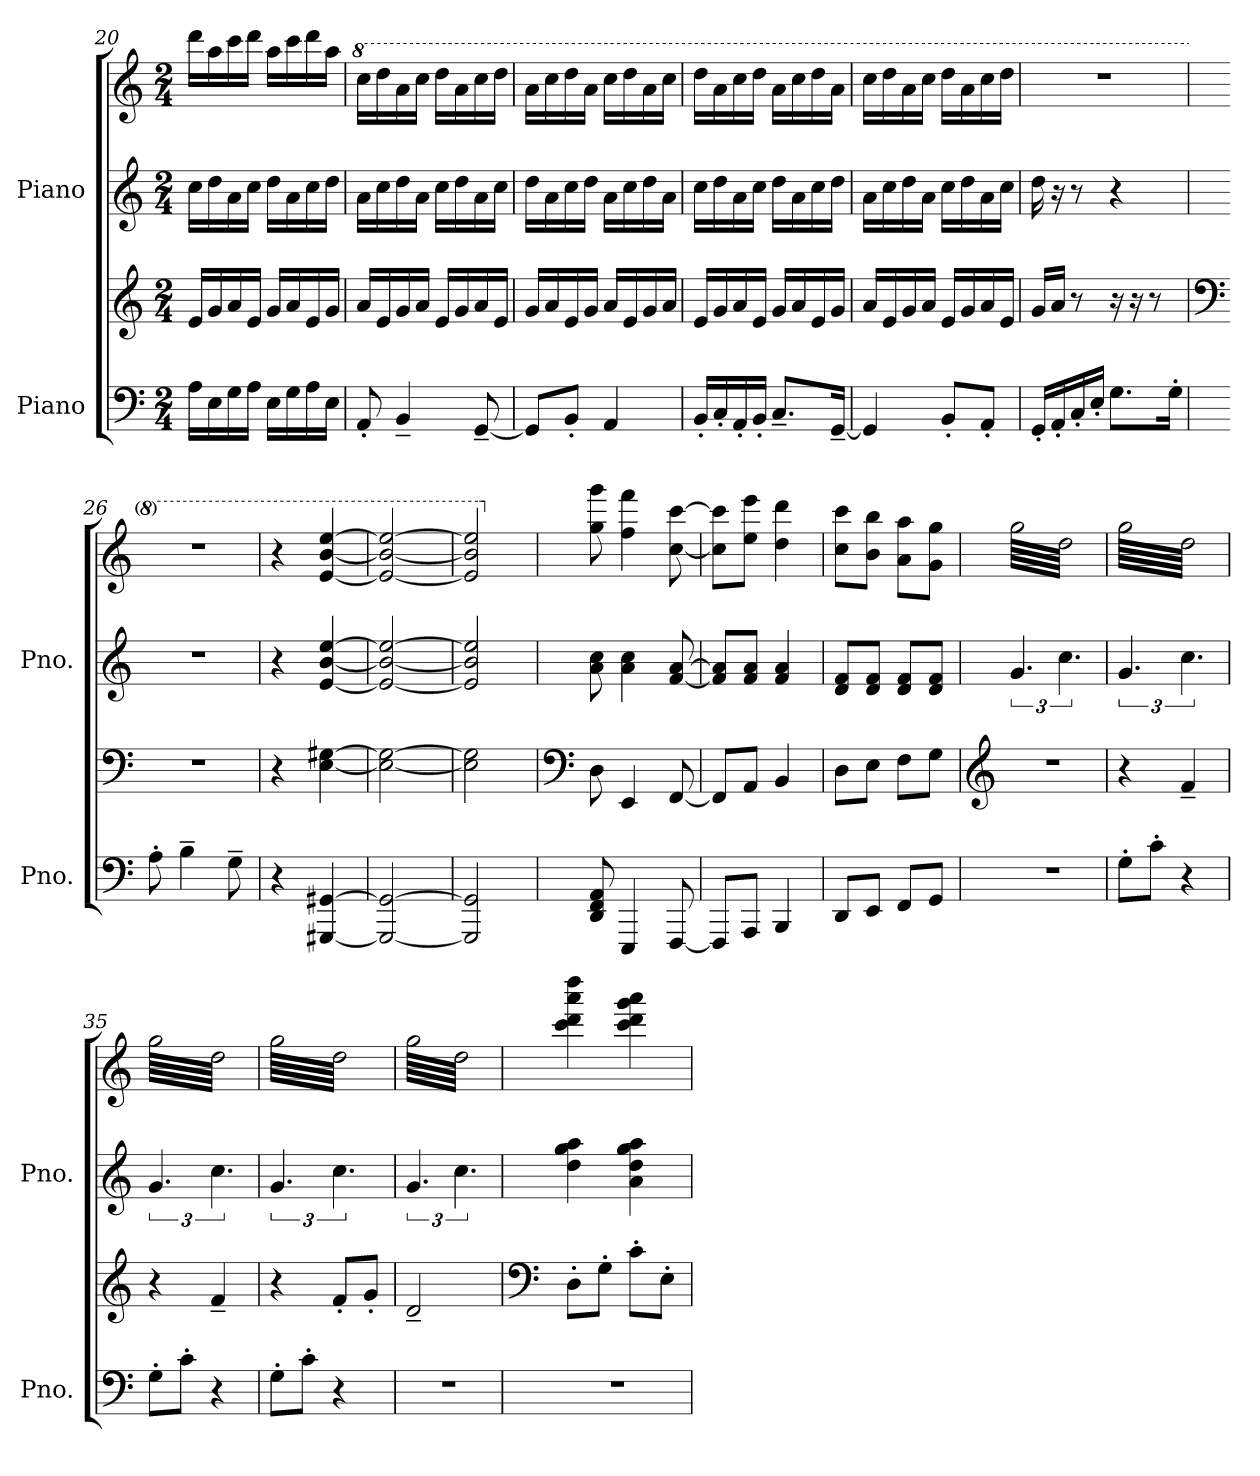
**kern	**kern	**kern	**kern
*part2	*part2	*part1	*part1
*staff4	*staff3	*staff2	*staff1
*I"Piano	*	*I"Piano	*
*I'Pno.	*	*I'Pno.	*
*clefF4	*clefG2	*clefG2	*clefG2
*k[]	*k[]	*k[]	*k[]
*M2/4	*M2/4	*M2/4	*M2/4
=20	=20	=20	=20
16A\LL	16e/LL	16cc\LL	16ddd\LL
16E\	16g/	16dd\	16aa\
16G\	16a/	16a\	16ccc\
16A\JJ	16e/JJ	16cc\JJ	16ddd\JJ
16E\LL	16g/LL	16dd\LL	16aa\LL
16G\	16a/	16a\	16ccc\
16A\	16e/	16cc\	16ddd\
16E\JJ	16g/JJ	16dd\JJ	16aa\JJ
=21	=21	=21	=21
*	*	*	*8va
8AA'/	16a/LL	16a\LL	16ccc\LL
.	16e/	16cc\	16ddd\
4BB~/	16g/	16dd\	16aa\
.	16a/JJ	16a\JJ	16ccc\JJ
.	16e/LL	16cc\LL	16ddd\LL
.	16g/	16dd\	16aa\
[8GG~/	16a/	16a\	16ccc\
.	16e/JJ	16cc\JJ	16ddd\JJ
!!LO:LB:g=z
=22	=22	=22	=22
8GG/L]	16g/LL	16dd\LL	16aa\LL
.	16a/	16a\	16ccc\
8BB'/J	16e/	16cc\	16ddd\
.	16g/JJ	16dd\JJ	16aa\JJ
4AA/	16a/LL	16a\LL	16ccc\LL
.	16e/	16cc\	16ddd\
.	16g/	16dd\	16aa\
.	16a/JJ	16a\JJ	16ccc\JJ
=23	=23	=23	=23
16BB'/LL	16e/LL	16cc\LL	16ddd\LL
16C'/	16g/	16dd\	16aa\
16AA'/	16a/	16a\	16ccc\
16BB'/JJ	16e/JJ	16cc\JJ	16ddd\JJ
8.C~/L	16g/LL	16dd\LL	16aa\LL
.	16a/	16a\	16ccc\
.	16e/	16cc\	16ddd\
[16GG~/Jk	16g/JJ	16dd\JJ	16aa\JJ
=24	=24	=24	=24
4GG/]	16a/LL	16a\LL	16ccc\LL
.	16e/	16cc\	16ddd\
.	16g/	16dd\	16aa\
.	16a/JJ	16a\JJ	16ccc\JJ
8BB'/L	16e/LL	16cc\LL	16ddd\LL
.	16g/	16dd\	16aa\
8AA'/J	16a/	16a\	16ccc\
.	16e/JJ	16cc\JJ	16ddd\JJ
=25	=25	=25	=25
*	*	*	*X8va
16GG'/LL	16g/LL	16dd\	2r
16AA'/	16a/JJ	16r	.
16C'/	8r	8r	.
16E'/JJ	.	.	.
8.G\L	16r	4r	.
.	16r	.	.
.	8r	.	.
16G'\Jk	.	.	.
=26	=26	=26	=26
*	*clefF4	*	*
8A'\	2r	2r	2r
4B~\	.	.	.
8G~\	.	.	.
=27	=27	=27	=27
4r	4r	4r	4r
*	*	*	*8va
[4GGG#X/ [4GG#X/	[4E\ [4G#X\	[4e/ [4b/ [4ee/	[4ee/ [4bb/ [4eee/
=28	=28	=28	=28
2GGG#/_ 2GG#/_	2E\_ 2G#\_	2e/_ 2b/_ 2ee/_	2ee/_ 2bb/_ 2eee/_
=29	=29	=29	=29
2GGG#/] 2GG#/]	2E\] 2G#\]	2e/] 2b/] 2ee/]	2ee/] 2bb/] 2eee/]
!!LO:LB:g=z
=30	=30	=30	=30
*	*clefF4	*	*
*	*	*	*X8va
8DD/ 8FF/ 8AA/	8D\	8a\ 8cc\	8gg\ 8ggg\
4EEE/	4EE/	4a\ 4cc\	4ff\ 4fff\
[8FFF/	[8FF/	[8f/ [8a/	[8cc\ [8ccc\
=31	=31	=31	=31
8FFF/L]	8FF/L]	8f/] 8a/]L	8cc\] 8ccc\]L
8AAA/J	8AA/J	8f/ 8a/J	8ee\ 8eee\J
4BBB/	4BB/	4f/ 4a/	4dd\ 4ddd\
=32	=32	=32	=32
8DD/L	8D\L	8d/ 8f/L	8cc\ 8ccc\L
8EE/J	8E\J	8d/ 8f/J	8b\ 8bb\J
8FF/L	8F\L	8d/ 8f/L	8a\ 8aa\L
8GG/J	8G\J	8d/ 8f/J	8g\ 8gg\J
=33	=33	=33	=33
*	*clefG2	*	*
*	*	*	*tremolo
2r	2r	6.g/	64gg\LLLL
.	.	.	64dd\
.	.	.	64gg\
.	.	.	64dd\
.	.	.	64gg\
.	.	.	64dd\
.	.	.	64gg\
.	.	.	64dd\
.	.	.	64gg\
.	.	.	64dd\
.	.	.	64gg\
.	.	.	64dd\
.	.	.	64gg\
.	.	.	64dd\
.	.	.	64gg\
.	.	.	64dd\
.	.	6.cc\	64gg\
.	.	.	64dd\
.	.	.	64gg\
.	.	.	64dd\
.	.	.	64gg\
.	.	.	64dd\
.	.	.	64gg\
.	.	.	64dd\
.	.	.	64gg\
.	.	.	64dd\
.	.	.	64gg\
.	.	.	64dd\
.	.	.	64gg\
.	.	.	64dd\
.	.	.	64gg\
.	.	.	64dd\JJJJ
=34	=34	=34	=34
8G'\L	4r	6.g/	64gg\LLLL
.	.	.	64dd\
.	.	.	64gg\
.	.	.	64dd\
.	.	.	64gg\
.	.	.	64dd\
.	.	.	64gg\
.	.	.	64dd\
8c'\J	.	.	64gg\
.	.	.	64dd\
.	.	.	64gg\
.	.	.	64dd\
.	.	.	64gg\
.	.	.	64dd\
.	.	.	64gg\
.	.	.	64dd\
4r	4f~/	6.cc\	64gg\
.	.	.	64dd\
.	.	.	64gg\
.	.	.	64dd\
.	.	.	64gg\
.	.	.	64dd\
.	.	.	64gg\
.	.	.	64dd\
.	.	.	64gg\
.	.	.	64dd\
.	.	.	64gg\
.	.	.	64dd\
.	.	.	64gg\
.	.	.	64dd\
.	.	.	64gg\
.	.	.	64dd\JJJJ
=35	=35	=35	=35
8G'\L	4r	6.g/	64gg\LLLL
.	.	.	64dd\
.	.	.	64gg\
.	.	.	64dd\
.	.	.	64gg\
.	.	.	64dd\
.	.	.	64gg\
.	.	.	64dd\
8c'\J	.	.	64gg\
.	.	.	64dd\
.	.	.	64gg\
.	.	.	64dd\
.	.	.	64gg\
.	.	.	64dd\
.	.	.	64gg\
.	.	.	64dd\
4r	4f~/	6.cc\	64gg\
.	.	.	64dd\
.	.	.	64gg\
.	.	.	64dd\
.	.	.	64gg\
.	.	.	64dd\
.	.	.	64gg\
.	.	.	64dd\
.	.	.	64gg\
.	.	.	64dd\
.	.	.	64gg\
.	.	.	64dd\
.	.	.	64gg\
.	.	.	64dd\
.	.	.	64gg\
.	.	.	64dd\JJJJ
=36	=36	=36	=36
8G'\L	4r	6.g/	64gg\LLLL
.	.	.	64dd\
.	.	.	64gg\
.	.	.	64dd\
.	.	.	64gg\
.	.	.	64dd\
.	.	.	64gg\
.	.	.	64dd\
8c'\J	.	.	64gg\
.	.	.	64dd\
.	.	.	64gg\
.	.	.	64dd\
.	.	.	64gg\
.	.	.	64dd\
.	.	.	64gg\
.	.	.	64dd\
4r	8f'/L	6.cc\	64gg\
.	.	.	64dd\
.	.	.	64gg\
.	.	.	64dd\
.	.	.	64gg\
.	.	.	64dd\
.	.	.	64gg\
.	.	.	64dd\
.	8g'/J	.	64gg\
.	.	.	64dd\
.	.	.	64gg\
.	.	.	64dd\
.	.	.	64gg\
.	.	.	64dd\
.	.	.	64gg\
.	.	.	64dd\JJJJ
=37	=37	=37	=37
2r	2d~/	6.g/	64gg\LLLL
.	.	.	64dd\
.	.	.	64gg\
.	.	.	64dd\
.	.	.	64gg\
.	.	.	64dd\
.	.	.	64gg\
.	.	.	64dd\
.	.	.	64gg\
.	.	.	64dd\
.	.	.	64gg\
.	.	.	64dd\
.	.	.	64gg\
.	.	.	64dd\
.	.	.	64gg\
.	.	.	64dd\
.	.	6.cc\	64gg\
.	.	.	64dd\
.	.	.	64gg\
.	.	.	64dd\
.	.	.	64gg\
.	.	.	64dd\
.	.	.	64gg\
.	.	.	64dd\
.	.	.	64gg\
.	.	.	64dd\
.	.	.	64gg\
.	.	.	64dd\
.	.	.	64gg\
.	.	.	64dd\
.	.	.	64gg\
.	.	.	64dd\JJJJ
*	*	*	*Xtremolo
=38	=38	=38	=38
*	*clefF4	*	*
2r	8D'\L	4dd\ 4gg\ 4aa\	4ccc\ 4ddd\ 4aaa\ 4dddd\
.	.	.	.
.	.	.	.
.	.	.	.
.	.	.	.
.	.	.	.
.	.	.	.
.	.	.	.
.	8G'\J	.	.
.	.	.	.
.	.	.	.
.	.	.	.
.	.	.	.
.	.	.	.
.	.	.	.
.	.	.	.
.	8c'\L	4a\ 4dd\ 4gg\ 4aa\	4ccc\ 4ddd\ 4ggg\ 4aaa\
.	8E'\J	.	.
=	=	=	=
*-	*-	*-	*-
